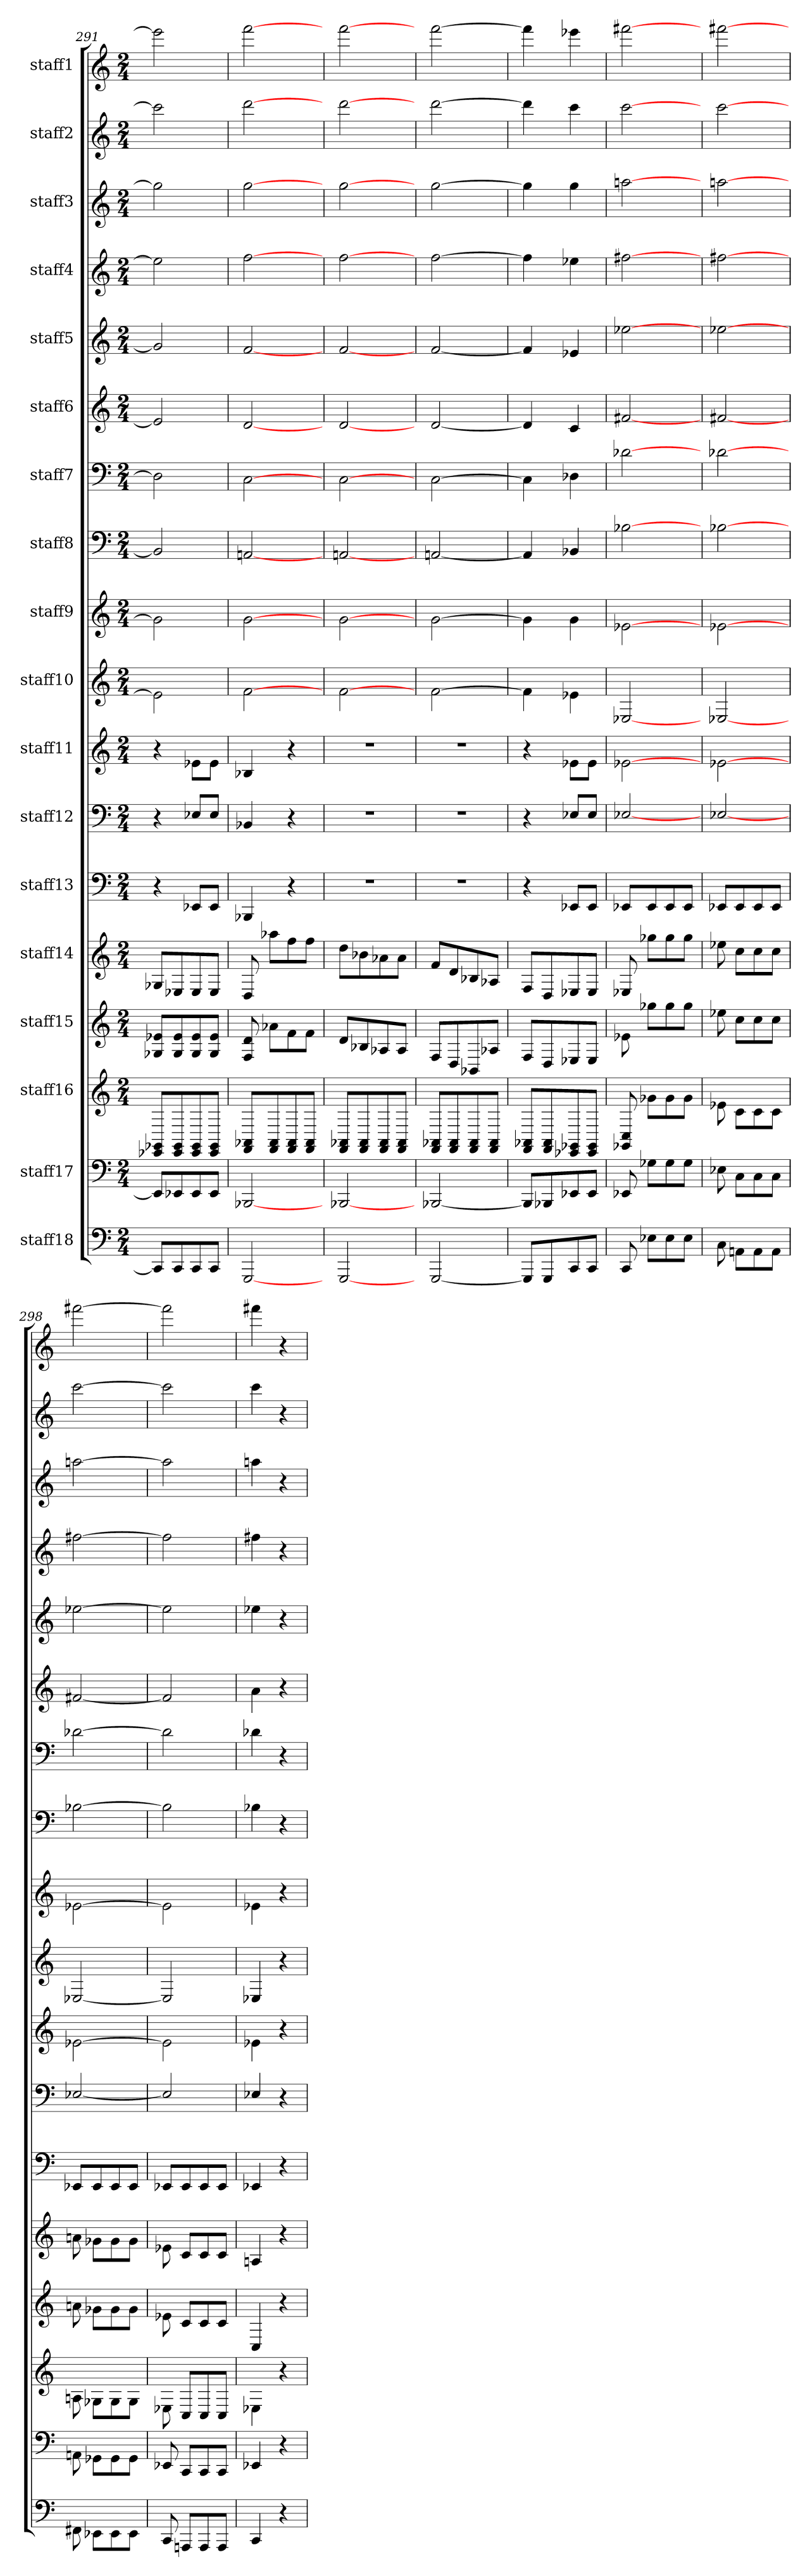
**kern	**kern	**kern	**kern	**kern	**kern	**kern	**kern	**kern	**kern	**kern	**kern	**kern	**kern	**kern	**kern	**kern	**kern
*part18	*part17	*part16	*part15	*part14	*part13	*part12	*part11	*part10	*part9	*part8	*part7	*part6	*part5	*part4	*part3	*part2	*part1
*staff18	*staff17	*staff16	*staff15	*staff14	*staff13	*staff12	*staff11	*staff10	*staff9	*staff8	*staff7	*staff6	*staff5	*staff4	*staff3	*staff2	*staff1
*I"staff18	*I"staff17	*I"staff16	*I"staff15	*I"staff14	*I"staff13	*I"staff12	*I"staff11	*I"staff10	*I"staff9	*I"staff8	*I"staff7	*I"staff6	*I"staff5	*I"staff4	*I"staff3	*I"staff2	*I"staff1
*M2/4	*M2/4	*M2/4	*M2/4	*M2/4	*M2/4	*M2/4	*M2/4	*M2/4	*M2/4	*M2/4	*M2/4	*M2/4	*M2/4	*M2/4	*M2/4	*M2/4	*M2/4
=291	=291	=291	=291	=291	=291	=291	=291	=291	=291	=291	=291	=291	=291	=291	=291	=291	=291
8CC/L]	8EE-/L]	8GG-/ 8EE-/L	8e-/ 8G-/L	8G-/L	4r	4r	4r	2e-\]	2g\]	2BB-/]	2D-\]	2e-/]	2g/]	2ee-\]	2gg\]	2ccc\]	2eee-\]
8CC/	8EE-/	8GG-/ 8EE-/	8e-/ 8G-/	8E-/	.	.	.	.	.	.	.	.	.	.	.	.	.
8CC/	8EE-/	8GG-/ 8EE-/	8e-/ 8G-/	8E-/	8EE-/L	8E-/L	8e-\L	.	.	.	.	.	.	.	.	.	.
8CC/J	8EE-/J	8GG-/ 8EE-/J	8e-/ 8G-/J	8E-/J	8EE-/J	8E-/J	8e-\J	.	.	.	.	.	.	.	.	.	.
=292	=292	=292	=292	=292	=292	=292	=292	=292	=292	=292	=292	=292	=292	=292	=292	=292	=292
[2GGG/	[2BBB-/	8AA-/ 8FF/L	8d/ 8F/	8D/	4BBB-/	4BB-/	4B-/	[2f\	[2g\	[2AAn/	[2C\	[2d/	[2f/	[2ff\	[2gg\	[2ddd\	[2fff\
.	.	8AA-/ 8FF/	8a-\L	8aa-\L	.	.	.	.	.	.	.	.	.	.	.	.	.
.	.	8AA-/ 8FF/	8f\	8ff\	4r	4r	4r	.	.	.	.	.	.	.	.	.	.
.	.	8AA-/ 8FF/J	8f\J	8ff\J	.	.	.	.	.	.	.	.	.	.	.	.	.
=293	=293	=293	=293	=293	=293	=293	=293	=293	=293	=293	=293	=293	=293	=293	=293	=293	=293
[2GGG/	[2BBB-/	8AA-/ 8FF/L	8d/L	8dd\L	2r	2r	2r	[2f\	[2g\	[2AAn/	[2C\	[2d/	[2f/	[2ff\	[2gg\	[2ddd\	[2fff\
.	.	8AA-/ 8FF/	8B-/	8b-\	.	.	.	.	.	.	.	.	.	.	.	.	.
.	.	8AA-/ 8FF/	8A-/	8a-\	.	.	.	.	.	.	.	.	.	.	.	.	.
.	.	8AA-/ 8FF/J	8A-/J	8a-\J	.	.	.	.	.	.	.	.	.	.	.	.	.
=294	=294	=294	=294	=294	=294	=294	=294	=294	=294	=294	=294	=294	=294	=294	=294	=294	=294
[2GGG/	[2BBB-/	8AA-/ 8FF/L	8F/L	8f/L	2r	2r	2r	[2f\	[2g\	[2AAn/	[2C\	[2d/	[2f/	[2ff\	[2gg\	[2ddd\	[2fff\
.	.	8AA-/ 8FF/	8D/	8d/	.	.	.	.	.	.	.	.	.	.	.	.	.
.	.	8AA-/ 8FF/	8BB-/	8B-/	.	.	.	.	.	.	.	.	.	.	.	.	.
.	.	8AA-/ 8FF/J	8A-/J	8A-/J	.	.	.	.	.	.	.	.	.	.	.	.	.
=295	=295	=295	=295	=295	=295	=295	=295	=295	=295	=295	=295	=295	=295	=295	=295	=295	=295
8GGG/L]	8BBB-/L]	8AA-/ 8FF/L	8F/L	8F/L	4r	4r	4r	4f\]	4g\]	4AAn/]	4C\]	4d/]	4f/]	4ff\]	4gg\]	4ddd\]	4fff\]
8GGG/	8BBB-/	8AA-/ 8FF/	8D/	8D/	.	.	.	.	.	.	.	.	.	.	.	.	.
8CC/	8EE-/	8GG-/ 8EE-/	8E-/	8E-/	8EE-/L	8E-/L	8e-\L	4e-\	4g\	4BB-/	4D-\	4c/	4e-/	4ee-\	4gg\	4ccc\	4eee-\
8CC/J	8EE-/J	8GG-/ 8EE-/J	8E-/J	8E-/J	8EE-/J	8E-/J	8e-\J	.	.	.	.	.	.	.	.	.	.
=296	=296	=296	=296	=296	=296	=296	=296	=296	=296	=296	=296	=296	=296	=296	=296	=296	=296
8CC/	8EE-/	8C/ 8GG-/	8e-\	8E-/	8EE-/L	[2E-/	[2e-\	[2E-/	[2e-\	[2B-\	[2d-\	[2f#/	[2ee-\	[2ff#\	[2aan\	[2ccc\	[2fff#\
8E-\L	8G-\L	8g-\L	8gg-\L	8gg-\L	8EE-/	.	.	.	.	.	.	.	.	.	.	.	.
8E-\	8G-\	8g-\	8gg-\	8gg-\	8EE-/	.	.	.	.	.	.	.	.	.	.	.	.
8E-\J	8G-\J	8g-\J	8gg-\J	8gg-\J	8EE-/J	.	.	.	.	.	.	.	.	.	.	.	.
=297	=297	=297	=297	=297	=297	=297	=297	=297	=297	=297	=297	=297	=297	=297	=297	=297	=297
8C\	8E-\	8e-\	8ee-\	8ee-\	8EE-/L	[2E-/	[2e-\	[2E-/	[2e-\	[2B-\	[2d-\	[2f#/	[2ee-\	[2ff#\	[2aan\	[2ccc\	[2fff#\
8AAn\L	8C\L	8c\L	8cc\L	8cc\L	8EE-/	.	.	.	.	.	.	.	.	.	.	.	.
8AA\	8C\	8c\	8cc\	8cc\	8EE-/	.	.	.	.	.	.	.	.	.	.	.	.
8AA\J	8C\J	8c\J	8cc\J	8cc\J	8EE-/J	.	.	.	.	.	.	.	.	.	.	.	.
=298	=298	=298	=298	=298	=298	=298	=298	=298	=298	=298	=298	=298	=298	=298	=298	=298	=298
8FF#\	8AAn\	8An\	8an\	8an\	8EE-/L	[2E-/	[2e-\	[2E-/	[2e-\	[2B-\	[2d-\	[2f#/	[2ee-\	[2ff#\	[2aan\	[2ccc\	[2fff#\
8EE-\L	8GG-\L	8G-\L	8g-\L	8g-\L	8EE-/	.	.	.	.	.	.	.	.	.	.	.	.
8EE-\	8GG-\	8G-\	8g-\	8g-\	8EE-/	.	.	.	.	.	.	.	.	.	.	.	.
8EE-\J	8GG-\J	8G-\J	8g-\J	8g-\J	8EE-/J	.	.	.	.	.	.	.	.	.	.	.	.
=299	=299	=299	=299	=299	=299	=299	=299	=299	=299	=299	=299	=299	=299	=299	=299	=299	=299
8CC/	8EE-/	8E-\	8e-\	8e-\	8EE-/L	2E-/]	2e-\]	2E-/]	2e-\]	2B-\]	2d-\]	2f#/]	2ee-\]	2ff#\]	2aan\]	2ccc\]	2fff#\]
8AAAn/L	8CC/L	8C/L	8c/L	8c/L	8EE-/	.	.	.	.	.	.	.	.	.	.	.	.
8AAA/	8CC/	8C/	8c/	8c/	8EE-/	.	.	.	.	.	.	.	.	.	.	.	.
8AAA/J	8CC/J	8C/J	8c/J	8c/J	8EE-/J	.	.	.	.	.	.	.	.	.	.	.	.
=300	=300	=300	=300	=300	=300	=300	=300	=300	=300	=300	=300	=300	=300	=300	=300	=300	=300
4CC/	4EE-/	4E-\	4C/	4An/	4EE-/	4E-/	4e-\	4E-/	4e-\	4B-\	4d-\	4a\	4ee-\	4ff#\	4aan\	4ccc\	4fff#\
4r	4r	4r	4r	4r	4r	4r	4r	4r	4r	4r	4r	4r	4r	4r	4r	4r	4r
=	=	=	=	=	=	=	=	=	=	=	=	=	=	=	=	=	=
*-	*-	*-	*-	*-	*-	*-	*-	*-	*-	*-	*-	*-	*-	*-	*-	*-	*-
